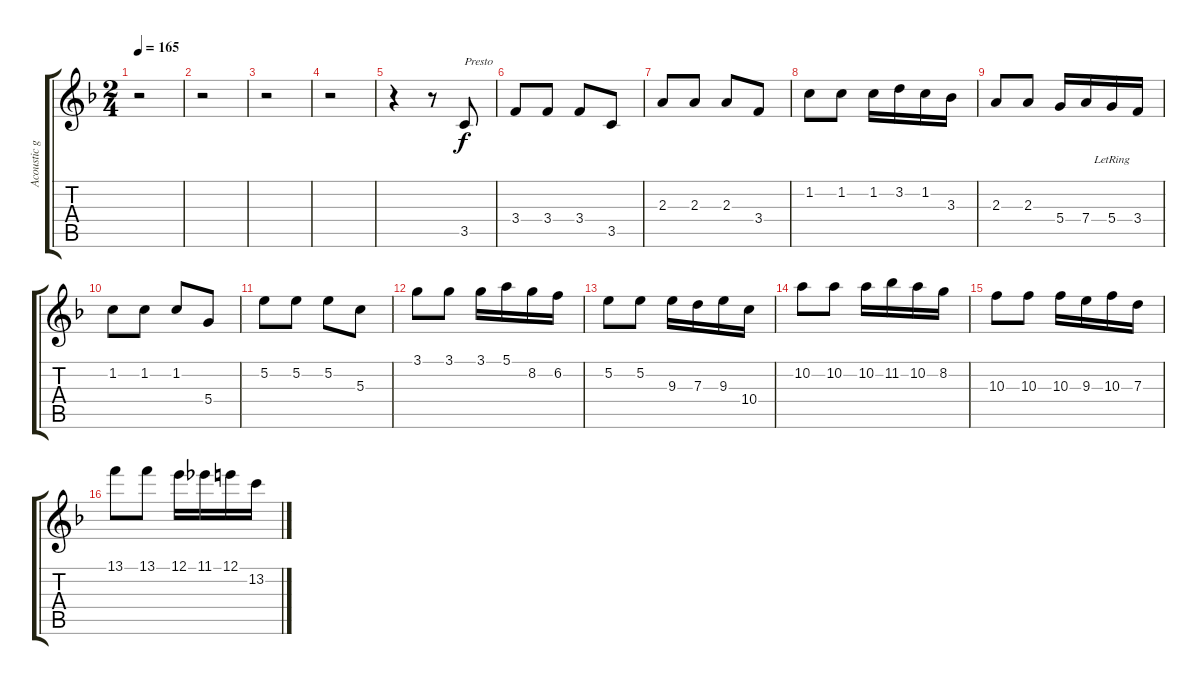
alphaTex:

\track ("Acoustic guitar 1" "Acoustic g") {instrument acousticguitarsteel}
\staff {score tabs}
\tuning (E4 B3 G3 D3 A2 E2) {hide}
\ts (2 4)
\tempo 165
\clef g2
\ks f
r.2{dy f instrument acousticguitarsteel} |
r.2 |
r.2 |
r.2 |
r.4 r.8 3.5.8{txt "Presto"} |
3.4.8 3.4.8 3.4.8 3.5.8 |
2.3.8 2.3.8 2.3.8 3.4.8 |
1.2.8 1.2.8 1.2.16 3.2.16 1.2.16 3.3.16 |
2.3.8 2.3.8 5.4.16 7.4.16 5.4{lr}.16 3.4.16 |
1.2.8 1.2.8 1.2.8 5.4.8 |
5.2.8 5.2.8 5.2.8 5.3.8 |
3.1.8 3.1.8 3.1.16 5.1.16 8.2.16 6.2.16 |
5.2.8 5.2.8 9.3.16 7.3.16 9.3.16 10.4.16 |
10.2.8 10.2.8 10.2.16 11.2.16 10.2.16 8.2.16 |
10.3.8 10.3.8 10.3.16 9.3.16 10.3.16 7.3.16 |
13.1.8 13.1.8 12.1.16 11.1.16 12.1.16 13.2.16
